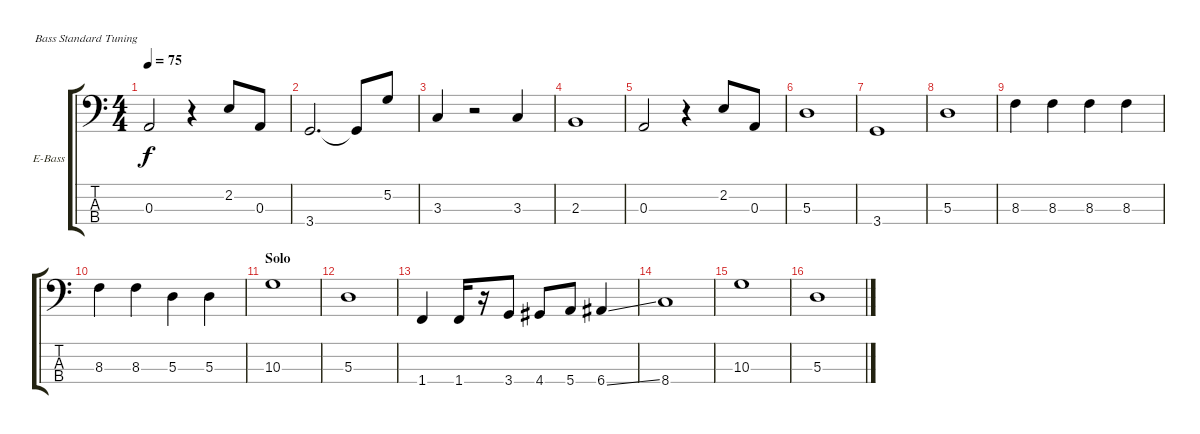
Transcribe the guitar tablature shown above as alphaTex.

\bracketExtendMode groupsimilarinstruments
\firstSystemTrackNameOrientation horizontal
\otherSystemsTrackNameOrientation horizontal
\track ("Waters" "E-Bass") {instrument electricbasspick}
\staff {score tabs}
\tuning (G2 D2 A1 E1)
\ts (4 4)
\tempo 75
\clef f4
\ks c
0.3.2{dy f} r.4 2.2.8 0.3.8 |
3.4.2{d} 3.4{t}.8 5.2.8 |
3.3.4 r.2 3.3.4 |
2.3.1 |
0.3.2 r.4 2.2.8 0.3.8 |
5.3.1 |
3.4.1 |
5.3.1 |
8.3.4 8.3.4 8.3.4 8.3.4 |
8.3.4 8.3.4 5.3.4 5.3.4 |
\section ("" "Solo")
10.3.1 |
5.3.1 |
1.4.4 1.4.16 r.16 3.4.8 4.4.8 5.4.8 6.4{ss}.4 |
8.4.1 |
10.3.1 |
5.3.1
